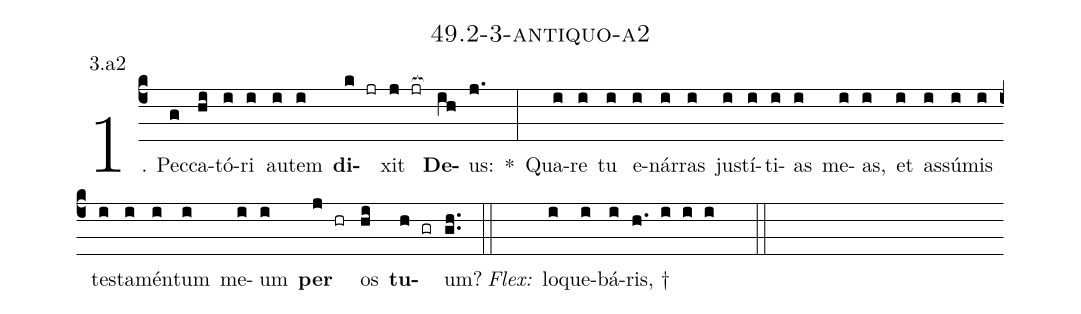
name: 49.2-3-antiquo-a2;
annotation: 3.a2;
%%
(c4)1. Pec(g)ca(hi)tó(i)ri(i) au(i)tem(i) <b>di</b>(k jr)xit(j jr[ocb:1{]) <b>De</b>(ih[ocb:0}])us:(j.) *(:) Qua(i)re(i) tu(i) e(i)nár(i)ras(i) jus(i)tí(i)ti(i)as(i) me(i)as,(i) et(i) as(i)sú(i)mis(i) tes(i)ta(i)mén(i)tum(i) me(i)um(i) <b>per</b>(j hr) os(hi) <b>tu</b>(h gr)um?(gh..) (::)
<i>Flex:</i>()  lo(i)que(i)bá(i)ris, †(h. i i i  ::)

%E(i) u(i) o(j) u(hi) a(h) e.(gh..) (::)
